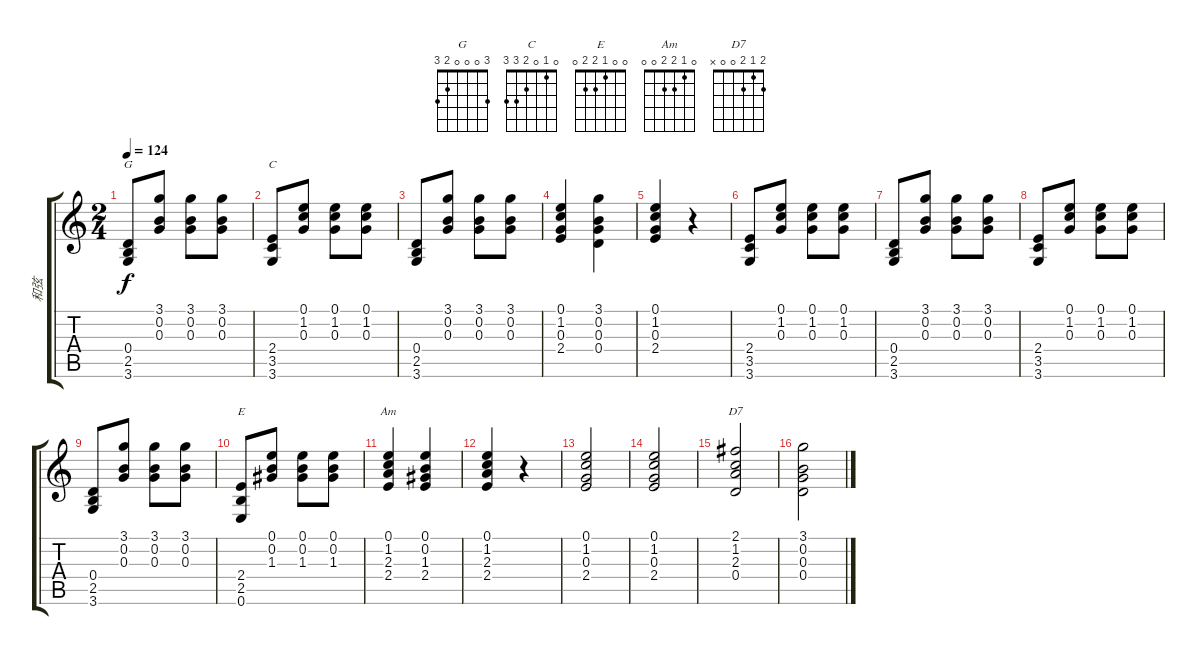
\track ("和弦" "和弦") {instrument acousticguitarsteel}
\staff {score tabs}
\tuning (E4 B3 G3 D3 A2 E2) {hide}
\chord ("G" 3 0 0 0 2 3)
\chord ("C" 0 1 0 2 3 3)
\chord ("E" 0 0 1 2 2 0)
\chord ("Am" 0 1 2 2 0 0)
\chord ("D7" 2 1 2 0 0 x)
\ts (2 4)
\tempo 124
\clef g2
\ks c
(0.4 2.5 3.6).8{ch "G" dy f} (3.1 0.2 0.3).8 (3.1 0.2 0.3).8 (3.1 0.2 0.3).8 |
(2.4 3.5 3.6).8{ch "C"} (0.1 1.2 0.3).8 (0.1 1.2 0.3).8 (0.1 1.2 0.3).8 |
(0.4 2.5 3.6).8 (3.1 0.2 0.3).8 (3.1 0.2 0.3).8 (3.1 0.2 0.3).8 |
(0.1 1.2 0.3 2.4).4 (3.1 0.2 0.3 0.4).4 |
(0.1 1.2 0.3 2.4).4 r.4 |
(2.4 3.5 3.6).8 (0.1 1.2 0.3).8 (0.1 1.2 0.3).8 (0.1 1.2 0.3).8 |
(0.4 2.5 3.6).8 (3.1 0.2 0.3).8 (3.1 0.2 0.3).8 (3.1 0.2 0.3).8 |
(2.4 3.5 3.6).8 (0.1 1.2 0.3).8 (0.1 1.2 0.3).8 (0.1 1.2 0.3).8 |
(0.4 2.5 3.6).8 (3.1 0.2 0.3).8 (3.1 0.2 0.3).8 (3.1 0.2 0.3).8 |
(2.4 2.5 0.6).8{ch "E"} (0.1 0.2 1.3).8 (0.1 0.2 1.3).8 (0.1 0.2 1.3).8 |
(0.1 1.2 2.3 2.4).4{ch "Am"} (0.1 0.2 1.3 2.4).4 |
(0.1 1.2 2.3 2.4).4 r.4 |
(0.1 1.2 0.3 2.4).2 |
(0.1 1.2 0.3 2.4).2 |
(2.1 1.2 2.3 0.4).2{ch "D7"} |
(3.1 0.2 0.3 0.4).2
